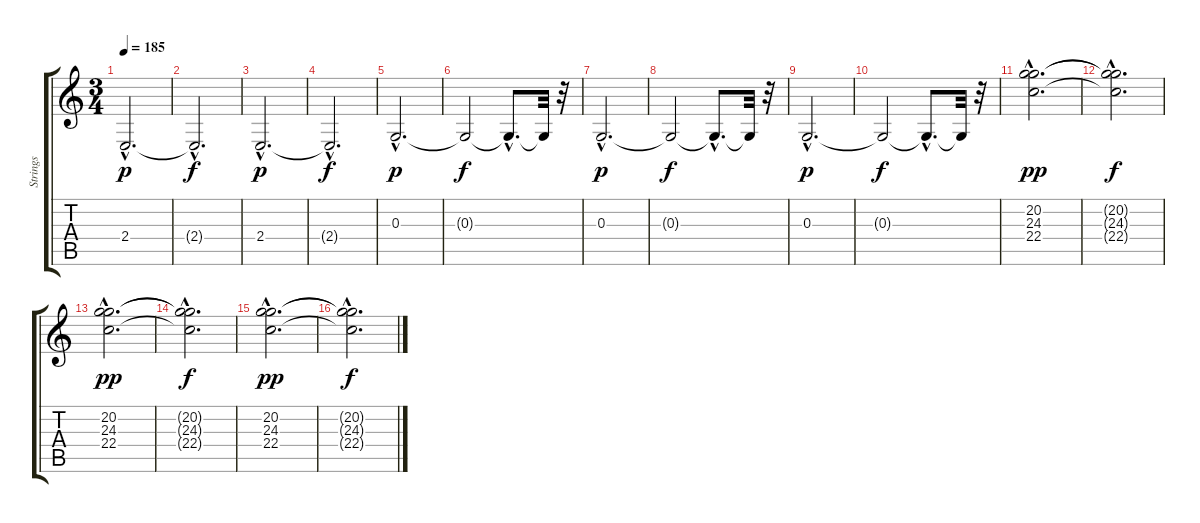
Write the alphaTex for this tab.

\track ("Strings" "Strings") {instrument stringensemble1}
\staff {score tabs}
\tuning (E4 B3 G3 D3 A2 E2) {hide}
\ts (3 4)
\tempo 185
\clef g2
\ks c
2.4{hac}.2{d dy p} |
2.4{hac t}.2{d dy f} |
2.4{hac}.2{d dy p} |
2.4{hac t}.2{d dy f} |
0.3{hac}.2{d dy p} |
0.3{t}.2{dy f} 0.3{hac t}.8{d} 0.3{t}.32 r.32 |
0.3{hac}.2{d dy p volume 15} |
0.3{t}.2{dy f} 0.3{hac t}.8{d} 0.3{t}.32 r.32 |
0.3{hac}.2{d dy p volume 16} |
0.3{t}.2{dy f} 0.3{hac t}.8{d} 0.3{t}.32 r.32 |
(20.2{hac} 24.3{hac} 22.4{hac}).2{d dy pp} |
(20.2{hac t} 24.3{hac t} 22.4{hac t}).2{d dy f} |
(20.2{hac} 24.3{hac} 22.4{hac}).2{d dy pp} |
(20.2{hac t} 24.3{hac t} 22.4{hac t}).2{d dy f} |
(20.2{hac} 24.3{hac} 22.4{hac}).2{d dy pp} |
(20.2{hac t} 24.3{hac t} 22.4{hac t}).2{d dy f}
